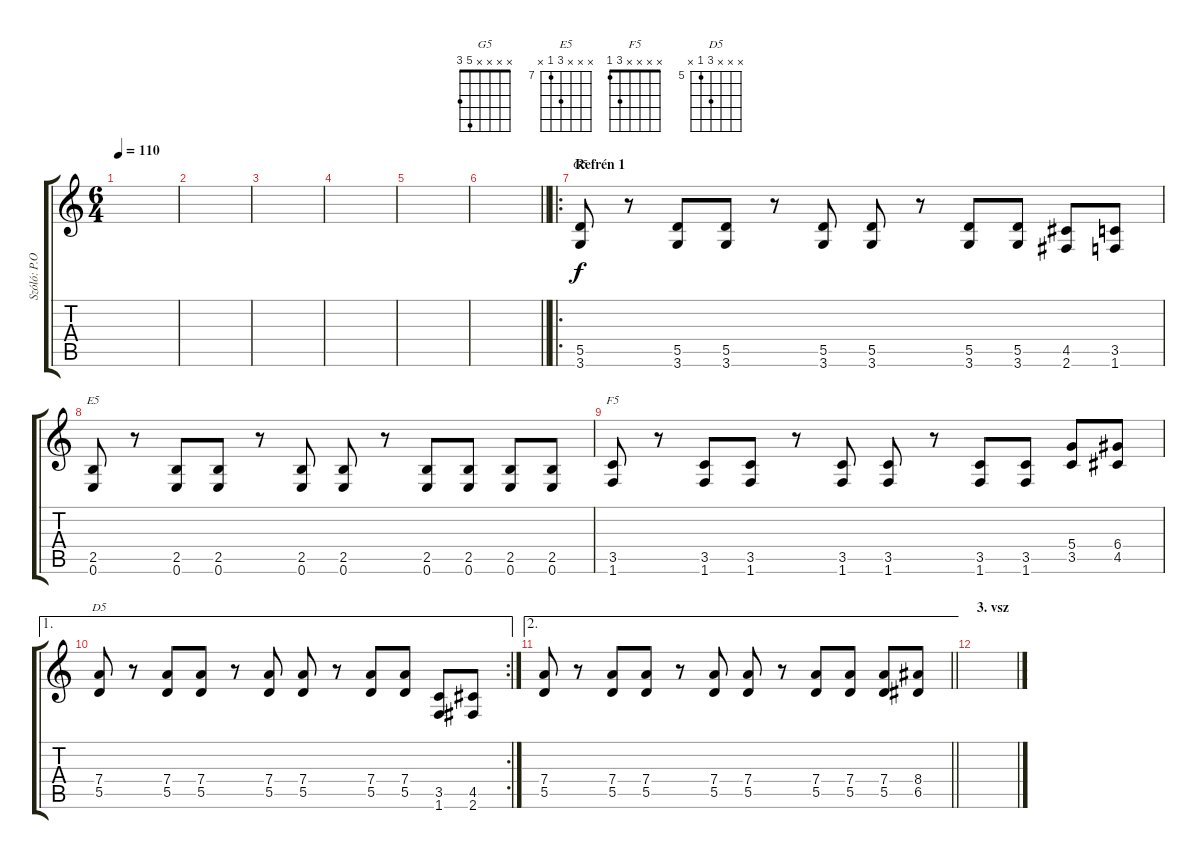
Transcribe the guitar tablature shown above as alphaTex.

\track ("Szóló: P.O.C.O.K" "Szóló: P.O") {instrument distortionguitar}
\staff {score tabs}
\tuning (E4 B3 G3 D3 A2 E2) {hide}
\chord ("G5" x x x x 5 3)
\chord ("E5" x x x 9 7 x) {firstfret 7}
\chord ("F5" x x x x 3 1)
\chord ("D5" x x x 7 5 x) {firstfret 5}
\ts (6 4)
\tempo 110
\clef g2
\ks c
|
|
|
|
|
\barLineRight lightlight
|
\ro
\section ("" "Refrén 1")
(5.5 3.6).8{ch "G5"} r.8 (5.5 3.6).8 (5.5 3.6).8 r.8 (5.5 3.6).8 (5.5 3.6).8 r.8 (5.5 3.6).8 (5.5 3.6).8 (4.5 2.6).8 (3.5 1.6).8 |
(2.5 0.6).8{ch "E5"} r.8 (2.5 0.6).8 (2.5 0.6).8 r.8 (2.5 0.6).8 (2.5 0.6).8 r.8 (2.5 0.6).8 (2.5 0.6).8 (2.5 0.6).8 (2.5 0.6).8 |
(3.5 1.6).8{ch "F5"} r.8 (3.5 1.6).8 (3.5 1.6).8 r.8 (3.5 1.6).8 (3.5 1.6).8 r.8 (3.5 1.6).8 (3.5 1.6).8 (5.4 3.5).8 (6.4 4.5).8 |
\ae 1
\rc 2
(7.4 5.5).8{ch "D5"} r.8 (7.4 5.5).8 (7.4 5.5).8 r.8 (7.4 5.5).8 (7.4 5.5).8 r.8 (7.4 5.5).8 (7.4 5.5).8 (3.5 1.6).8 (4.5 2.6).8 |
\ae 2
\barLineRight lightlight
(7.4 5.5).8 r.8 (7.4 5.5).8 (7.4 5.5).8 r.8 (7.4 5.5).8 (7.4 5.5).8 r.8 (7.4 5.5).8 (7.4 5.5).8 (7.4 5.5).8 (8.4 6.5).8 |
\section ("" "3. vsz")
